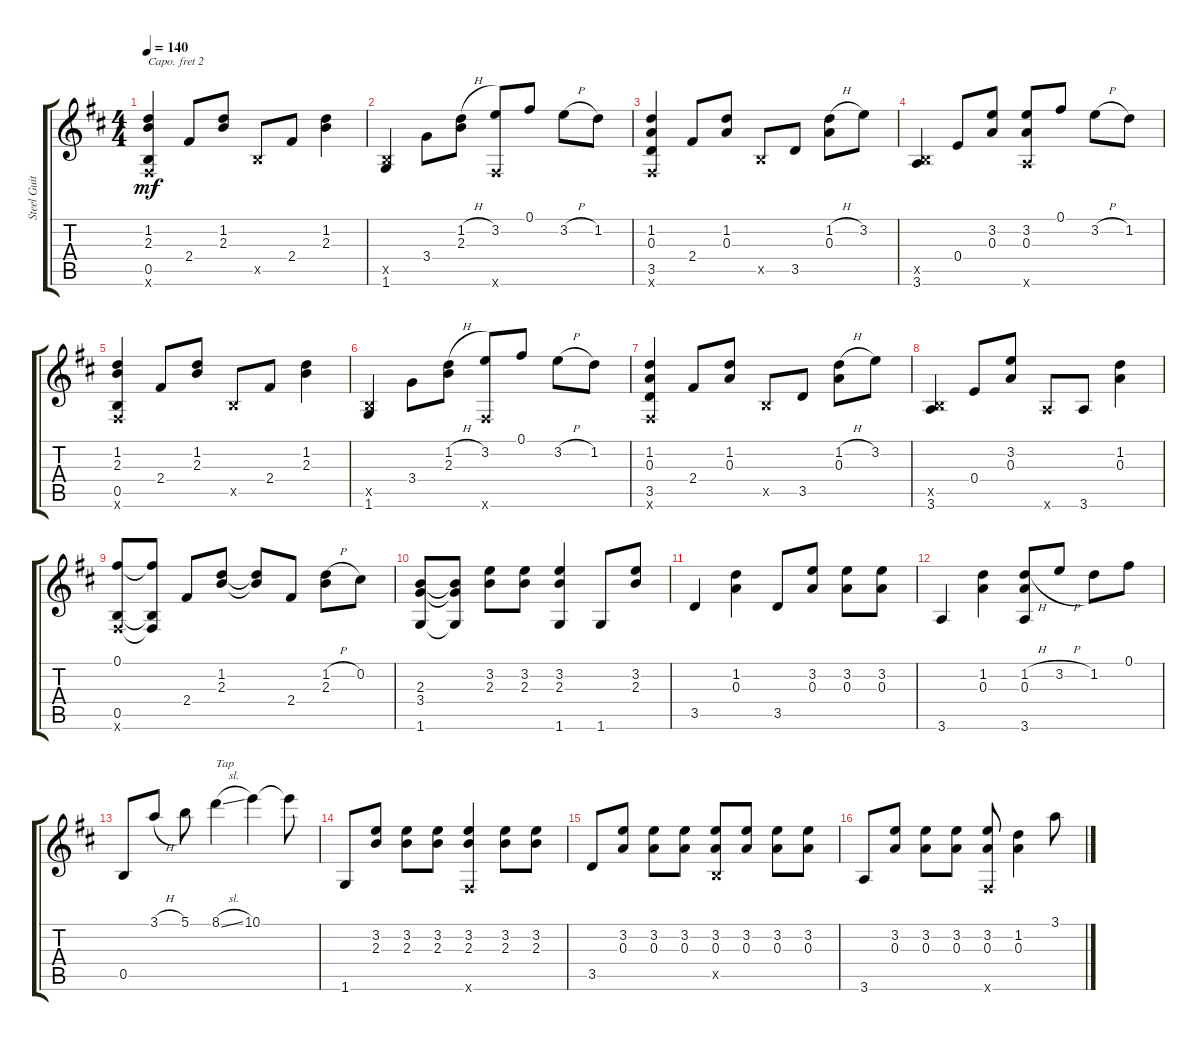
\track ("Steel Guitar" "Steel Guit") {instrument acousticguitarsteel}
\staff {score tabs}
\capo 2
\tuning (E4 B3 G3 D3 A2 E2) {hide}
\ts (4 4)
\tempo 140
\clef g2
\ks d
(1.2 2.3 0.5 0.6{x}).4{dy mf} 2.4.8 (1.2 2.3).8 0.5{x}.8 2.4.8 (1.2 2.3).4 |
(0.5{x} 1.6).4 3.4.8 (1.2{h} 2.3).8 (3.2 0.6{x}).8 0.1.8 3.2{h}.8 1.2.8 |
(1.2 0.3 3.5 0.6{x}).4 2.4.8 (1.2 0.3).8 0.5{x}.8 3.5.8 (1.2{h} 0.3).8 3.2.8 |
(0.5{x} 3.6).4 0.4.8 (3.2 0.3).8 (3.2 0.3 3.6{x}).8 0.1.8 3.2{h}.8 1.2.8 |
(1.2 2.3 0.5 0.6{x}).4 2.4.8 (1.2 2.3).8 0.5{x}.8 2.4.8 (1.2 2.3).4 |
(0.5{x} 1.6).4 3.4.8 (1.2{h} 2.3).8 (3.2 0.6{x}).8 0.1.8 3.2{h}.8 1.2.8 |
(1.2 0.3 3.5 0.6{x}).4 2.4.8 (1.2 0.3).8 0.5{x}.8 3.5.8 (1.2{h} 0.3).8 3.2.8 |
(0.5{x} 3.6).4 0.4.8 (3.2 0.3).8 3.6{x}.8 3.6.8 (1.2 0.3).4 |
(0.1 0.5 0.6{x}).8 (0.1{t} 0.5{t} 0.6{t}).8 2.4.8 (1.2 2.3).8 (1.2{t} 2.3{t}).8 2.4.8 (1.2{h} 2.3).8 0.2.8 |
(2.3 3.4 1.6).8 (2.3{t} 3.4{t} 1.6{t}).8 (3.2 2.3).8 (3.2 2.3).8 (3.2 2.3 1.6).4 1.6.8 (3.2 2.3).8 |
3.5.4 (1.2 0.3).4 3.5.8 (3.2 0.3).8 (3.2 0.3).8 (3.2 0.3).8 |
3.6.4 (1.2 0.3).4 (1.2{h} 0.3 3.6).8 3.2{h}.8 1.2.8 0.1.8 |
0.5.8 3.1{h}.8 5.1.8 8.1{sl}.4{txt "Tap "} 10.1.4 10.1{t}.8 |
1.6.8 (3.2 2.3).8 (3.2 2.3).8 (3.2 2.3).8 (3.2 2.3 0.6{x}).4 (3.2 2.3).8 (3.2 2.3).8 |
3.5.8 (3.2 0.3).8 (3.2 0.3).8 (3.2 0.3).8 (3.2 0.3 0.5{x}).8 (3.2 0.3).8 (3.2 0.3).8 (3.2 0.3).8 |
3.6.8 (3.2 0.3).8 (3.2 0.3).8 (3.2 0.3).8 (3.2 0.3 0.6{x}).8 (1.2 0.3).4 3.1.8
